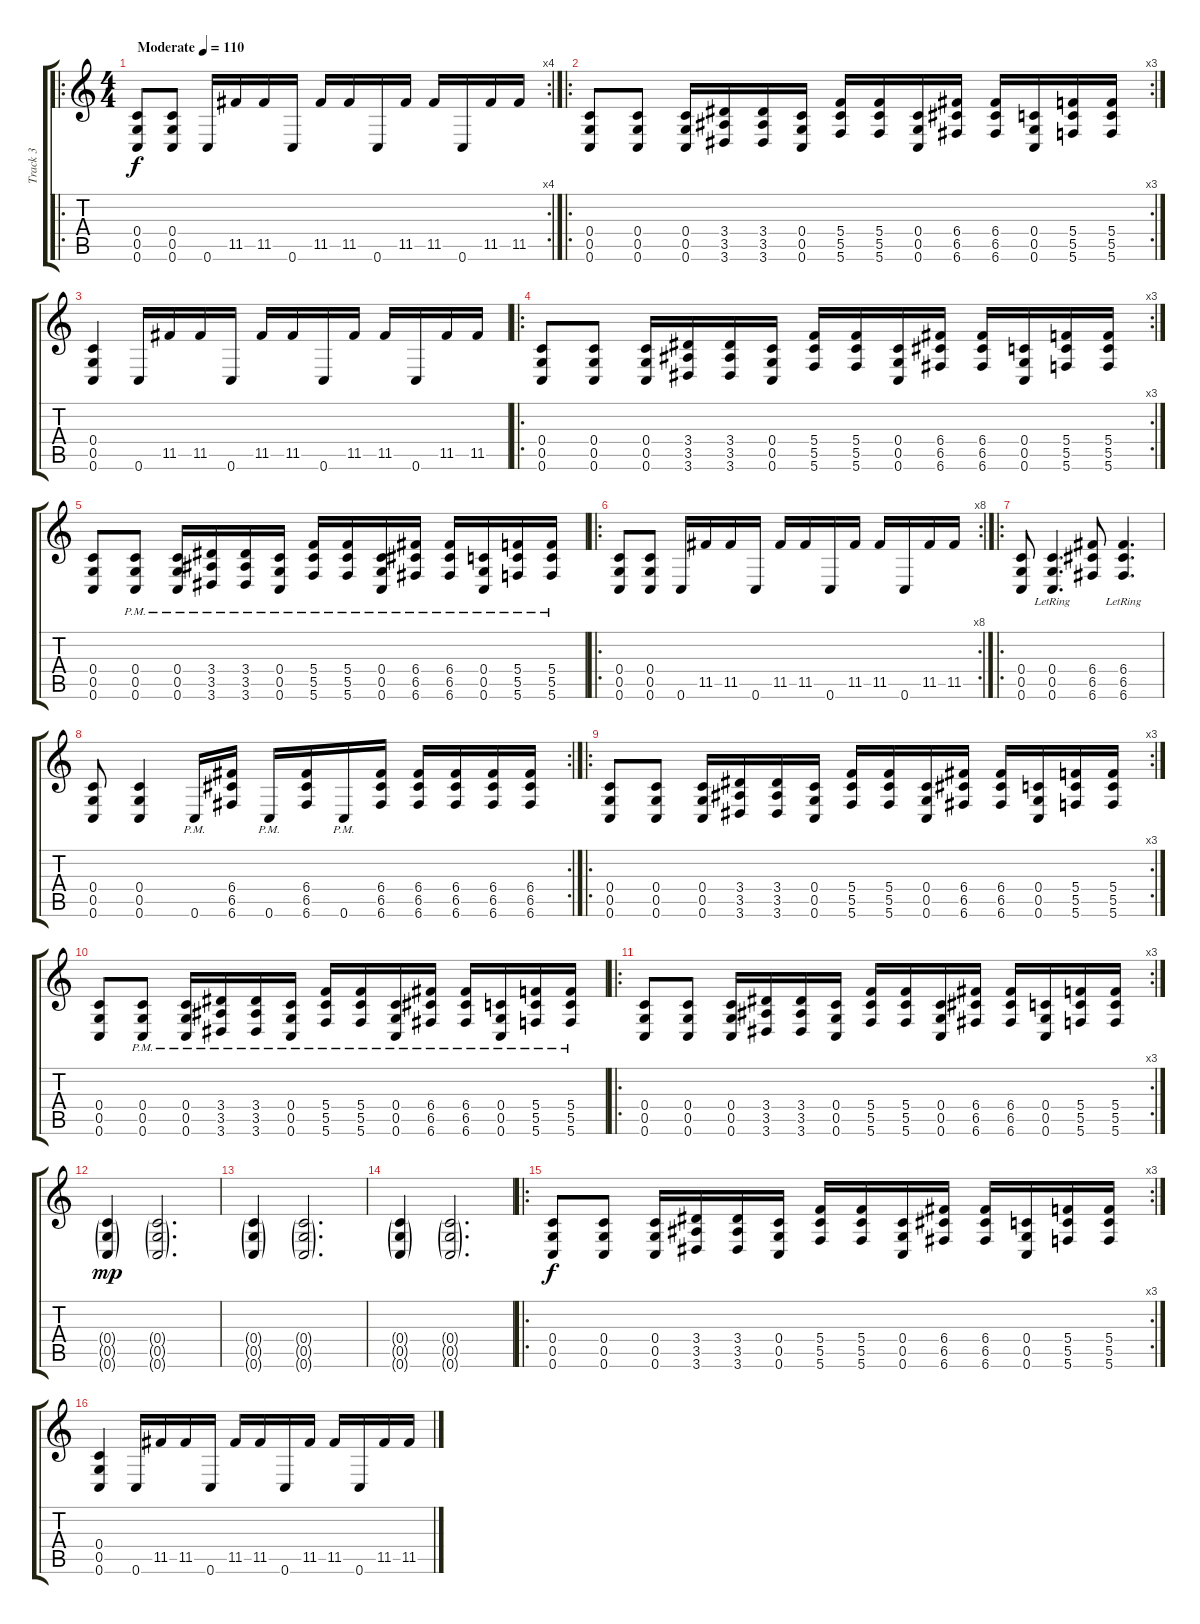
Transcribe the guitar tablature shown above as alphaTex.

\track ("Track 3" "Track 3") {instrument acousticguitarsteel}
\staff {score tabs}
\tuning (D4 A3 F3 C3 G2 C2) {hide}
\ro
\rc 4
\ts (4 4)
\tempo (110 "Moderate")
\clef g2
\ks c
(0.4 0.5 0.6).8{dy f instrument acousticguitarsteel} (0.4 0.5 0.6).8 0.6.16 11.5.16 11.5.16 0.6.16 11.5.16 11.5.16 0.6.16 11.5.16 11.5.16 0.6.16 11.5.16 11.5.16 |
\ro
\rc 3
(0.4 0.5 0.6).8 (0.4 0.5 0.6).8 (0.4 0.5 0.6).16 (3.4 3.5 3.6).16 (3.4 3.5 3.6).16 (0.4 0.5 0.6).16 (5.4 5.5 5.6).16 (5.4 5.5 5.6).16 (0.4 0.5 0.6).16 (6.4 6.5 6.6).16 (6.4 6.5 6.6).16 (0.4 0.5 0.6).16 (5.4 5.5 5.6).16 (5.4 5.5 5.6).16 |
(0.4 0.5 0.6).4 0.6.16 11.5.16 11.5.16 0.6.16 11.5.16 11.5.16 0.6.16 11.5.16 11.5.16 0.6.16 11.5.16 11.5.16 |
\ro
\rc 3
(0.4 0.5 0.6).8 (0.4 0.5 0.6).8 (0.4 0.5 0.6).16 (3.4 3.5 3.6).16 (3.4 3.5 3.6).16 (0.4 0.5 0.6).16 (5.4 5.5 5.6).16 (5.4 5.5 5.6).16 (0.4 0.5 0.6).16 (6.4 6.5 6.6).16 (6.4 6.5 6.6).16 (0.4 0.5 0.6).16 (5.4 5.5 5.6).16 (5.4 5.5 5.6).16 |
(0.4 0.5 0.6).8 (0.4{pm} 0.5{pm} 0.6{pm}).8 (0.4{pm} 0.5{pm} 0.6{pm}).16 (3.4{pm} 3.5{pm} 3.6{pm}).16 (3.4{pm} 3.5{pm} 3.6{pm}).16 (0.4{pm} 0.5{pm} 0.6{pm}).16 (5.4{pm} 5.5{pm} 5.6{pm}).16 (5.4{pm} 5.5{pm} 5.6{pm}).16 (0.4{pm} 0.5{pm} 0.6{pm}).16 (6.4{pm} 6.5{pm} 6.6{pm}).16 (6.4{pm} 6.5{pm} 6.6{pm}).16 (0.4{pm} 0.5{pm} 0.6{pm}).16 (5.4{pm} 5.5{pm} 5.6{pm}).16 (5.4{pm} 5.5{pm} 5.6{pm}).16 |
\ro
\rc 8
(0.4 0.5 0.6).8 (0.4 0.5 0.6).8 0.6.16 11.5.16 11.5.16 0.6.16 11.5.16 11.5.16 0.6.16 11.5.16 11.5.16 0.6.16 11.5.16 11.5.16 |
\ro
(0.4 0.5 0.6).8 (0.4{lr} 0.5{lr} 0.6{lr}).4{d} (6.4 6.5 6.6).8 (6.4{lr} 6.5{lr} 6.6{lr}).4{d} |
\rc 2
(0.4 0.5 0.6).8 (0.4 0.5 0.6).4 0.6{pm}.16 (6.4 6.5 6.6).16 0.6{pm}.16 (6.4 6.5 6.6).16 0.6{pm}.16 (6.4 6.5 6.6).16 (6.4 6.5 6.6).16 (6.4 6.5 6.6).16 (6.4 6.5 6.6).16 (6.4 6.5 6.6).16 |
\ro
\rc 3
(0.4 0.5 0.6).8 (0.4 0.5 0.6).8 (0.4 0.5 0.6).16 (3.4 3.5 3.6).16 (3.4 3.5 3.6).16 (0.4 0.5 0.6).16 (5.4 5.5 5.6).16 (5.4 5.5 5.6).16 (0.4 0.5 0.6).16 (6.4 6.5 6.6).16 (6.4 6.5 6.6).16 (0.4 0.5 0.6).16 (5.4 5.5 5.6).16 (5.4 5.5 5.6).16 |
(0.4 0.5 0.6).8 (0.4{pm} 0.5{pm} 0.6{pm}).8 (0.4{pm} 0.5{pm} 0.6{pm}).16 (3.4{pm} 3.5{pm} 3.6{pm}).16 (3.4{pm} 3.5{pm} 3.6{pm}).16 (0.4{pm} 0.5{pm} 0.6{pm}).16 (5.4{pm} 5.5{pm} 5.6{pm}).16 (5.4{pm} 5.5{pm} 5.6{pm}).16 (0.4{pm} 0.5{pm} 0.6{pm}).16 (6.4{pm} 6.5{pm} 6.6{pm}).16 (6.4{pm} 6.5{pm} 6.6{pm}).16 (0.4{pm} 0.5{pm} 0.6{pm}).16 (5.4{pm} 5.5{pm} 5.6{pm}).16 (5.4{pm} 5.5{pm} 5.6{pm}).16 |
\ro
\rc 3
(0.4 0.5 0.6).8 (0.4 0.5 0.6).8 (0.4 0.5 0.6).16 (3.4 3.5 3.6).16 (3.4 3.5 3.6).16 (0.4 0.5 0.6).16 (5.4 5.5 5.6).16 (5.4 5.5 5.6).16 (0.4 0.5 0.6).16 (6.4 6.5 6.6).16 (6.4 6.5 6.6).16 (0.4 0.5 0.6).16 (5.4 5.5 5.6).16 (5.4 5.5 5.6).16 |
(0.4{g} 0.5{g} 0.6{g}).4{dy mp} (0.4{g} 0.5{g} 0.6{g}).2{d} |
(0.4{g} 0.5{g} 0.6{g}).4 (0.4{g} 0.5{g} 0.6{g}).2{d} |
(0.4{g} 0.5{g} 0.6{g}).4 (0.4{g} 0.5{g} 0.6{g}).2{d} |
\ro
\rc 3
(0.4 0.5 0.6).8{dy f} (0.4 0.5 0.6).8 (0.4 0.5 0.6).16 (3.4 3.5 3.6).16 (3.4 3.5 3.6).16 (0.4 0.5 0.6).16 (5.4 5.5 5.6).16 (5.4 5.5 5.6).16 (0.4 0.5 0.6).16 (6.4 6.5 6.6).16 (6.4 6.5 6.6).16 (0.4 0.5 0.6).16 (5.4 5.5 5.6).16 (5.4 5.5 5.6).16 |
(0.4 0.5 0.6).4 0.6.16 11.5.16 11.5.16 0.6.16 11.5.16 11.5.16 0.6.16 11.5.16 11.5.16 0.6.16 11.5.16 11.5.16
